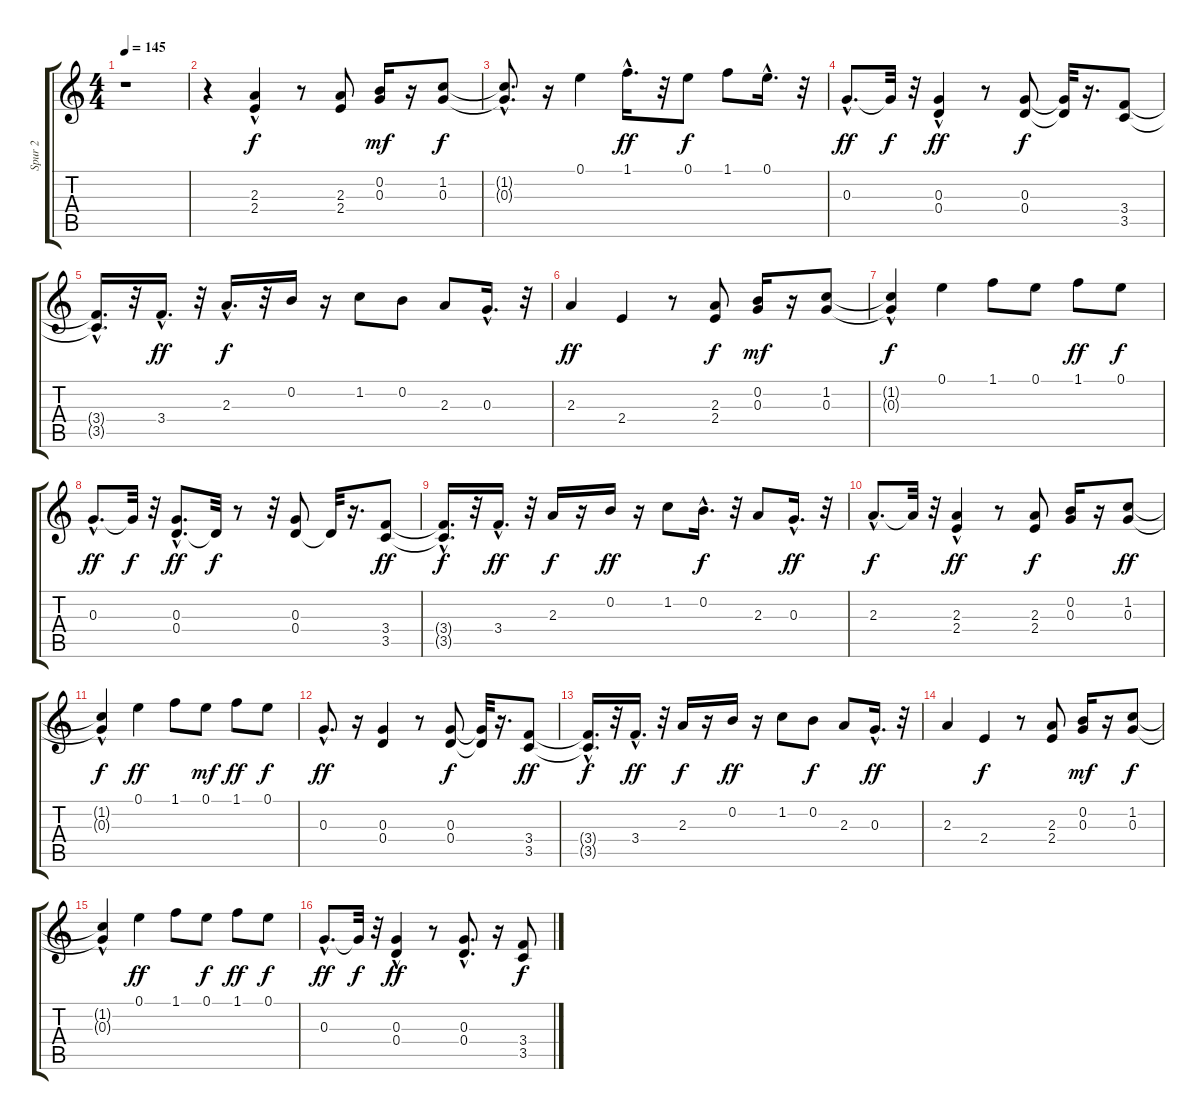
\track ("Spur 2" "Spur 2") {instrument distortionguitar}
\staff {score tabs}
\tuning (E4 B3 G3 D3 A2 E2) {hide}
\ts (4 4)
\tempo 145
\clef g2
\ks c
r.1{dy f instrument distortionguitar} |
r.4 (2.3 2.4{hac}).4 r.8 (2.3 2.4).8 (0.2 0.3).16{dy mf} r.16 (1.2 0.3).8{dy f} |
(1.2{hac t} 0.3{hac t}).8{d} r.16 0.1.4 1.1{hac}.16{d dy ff} r.32 0.1.8{dy f} 1.1.8 0.1{hac}.16{d} r.32 |
0.3{hac}.8{d dy ff} 0.3{t}.32{dy f} r.32 (0.3{hac} 0.4).4{dy ff} r.8 (0.3 0.4).8{dy f} (0.3{t} 0.4{t}).32 r.16{d} (3.4 3.5).8 |
(3.4{hac t} 3.5{t}).16{d} r.32 3.4{hac}.16{d dy ff} r.32 2.3{hac}.16{d dy f} r.32 0.2.16 r.16 1.2.8 0.2.8 2.3.8 0.3{hac}.16{d} r.32 |
2.3.4{dy ff} 2.4.4 r.8 (2.3 2.4).8{dy f} (0.2 0.3).16{dy mf} r.16 (1.2 0.3).8 |
(1.2{hac t} 0.3{t}).4{dy f} 0.1.4 1.1.8 0.1.8 1.1.8{dy ff} 0.1.8{dy f} |
0.3{hac}.8{d dy ff} 0.3{t}.32{dy f} r.32 (0.3{hac} 0.4{hac}).8{d dy ff} 0.4{t}.32{dy f} r.8 r.32 (0.3 0.4).8 0.4{t}.32 r.16{d} (3.4 3.5).8{dy ff} |
(3.4{hac t} 3.5{t}).16{d dy f} r.32 3.4{hac}.16{d dy ff} r.32 2.3.16{dy f} r.16 0.2.16{dy ff} r.16 1.2.8 0.2{hac}.16{d dy f} r.32 2.3.8 0.3{hac}.16{d dy ff} r.32 |
2.3{hac}.8{d dy f} 2.3{t}.32 r.32 (2.3 2.4{hac}).4{dy ff} r.8 (2.3 2.4).8{dy f} (0.2 0.3).16 r.16 (1.2 0.3).8{dy ff} |
(1.2{hac t} 0.3{t}).4{dy f} 0.1.4{dy ff} 1.1.8 0.1.8{dy mf} 1.1.8{dy ff} 0.1.8{dy f} |
0.3{hac}.8{d dy ff} r.16 (0.3 0.4).4 r.8 (0.3 0.4).8{dy f} (0.3{t} 0.4{t}).32 r.16{d} (3.4 3.5).8{dy ff} |
(3.4{hac t} 3.5{t}).16{d dy f} r.32 3.4{hac}.16{d dy ff} r.32 2.3.16{dy f} r.16 0.2.16{dy ff} r.16 1.2.8 0.2.8{dy f} 2.3.8 0.3{hac}.16{d dy ff} r.32 |
2.3.4 2.4.4{dy f} r.8 (2.3 2.4).8 (0.2 0.3).16{dy mf} r.16 (1.2 0.3).8{dy f} |
(1.2{hac t} 0.3{t}).4 0.1.4{dy ff} 1.1.8 0.1.8{dy f} 1.1.8{dy ff} 0.1.8{dy f} |
0.3{hac}.8{d dy ff} 0.3{t}.32{dy f} r.32 (0.3{hac} 0.4).4{dy ff} r.8 (0.3 0.4{hac}).8{d} r.16 (3.4 3.5).8{dy f}
